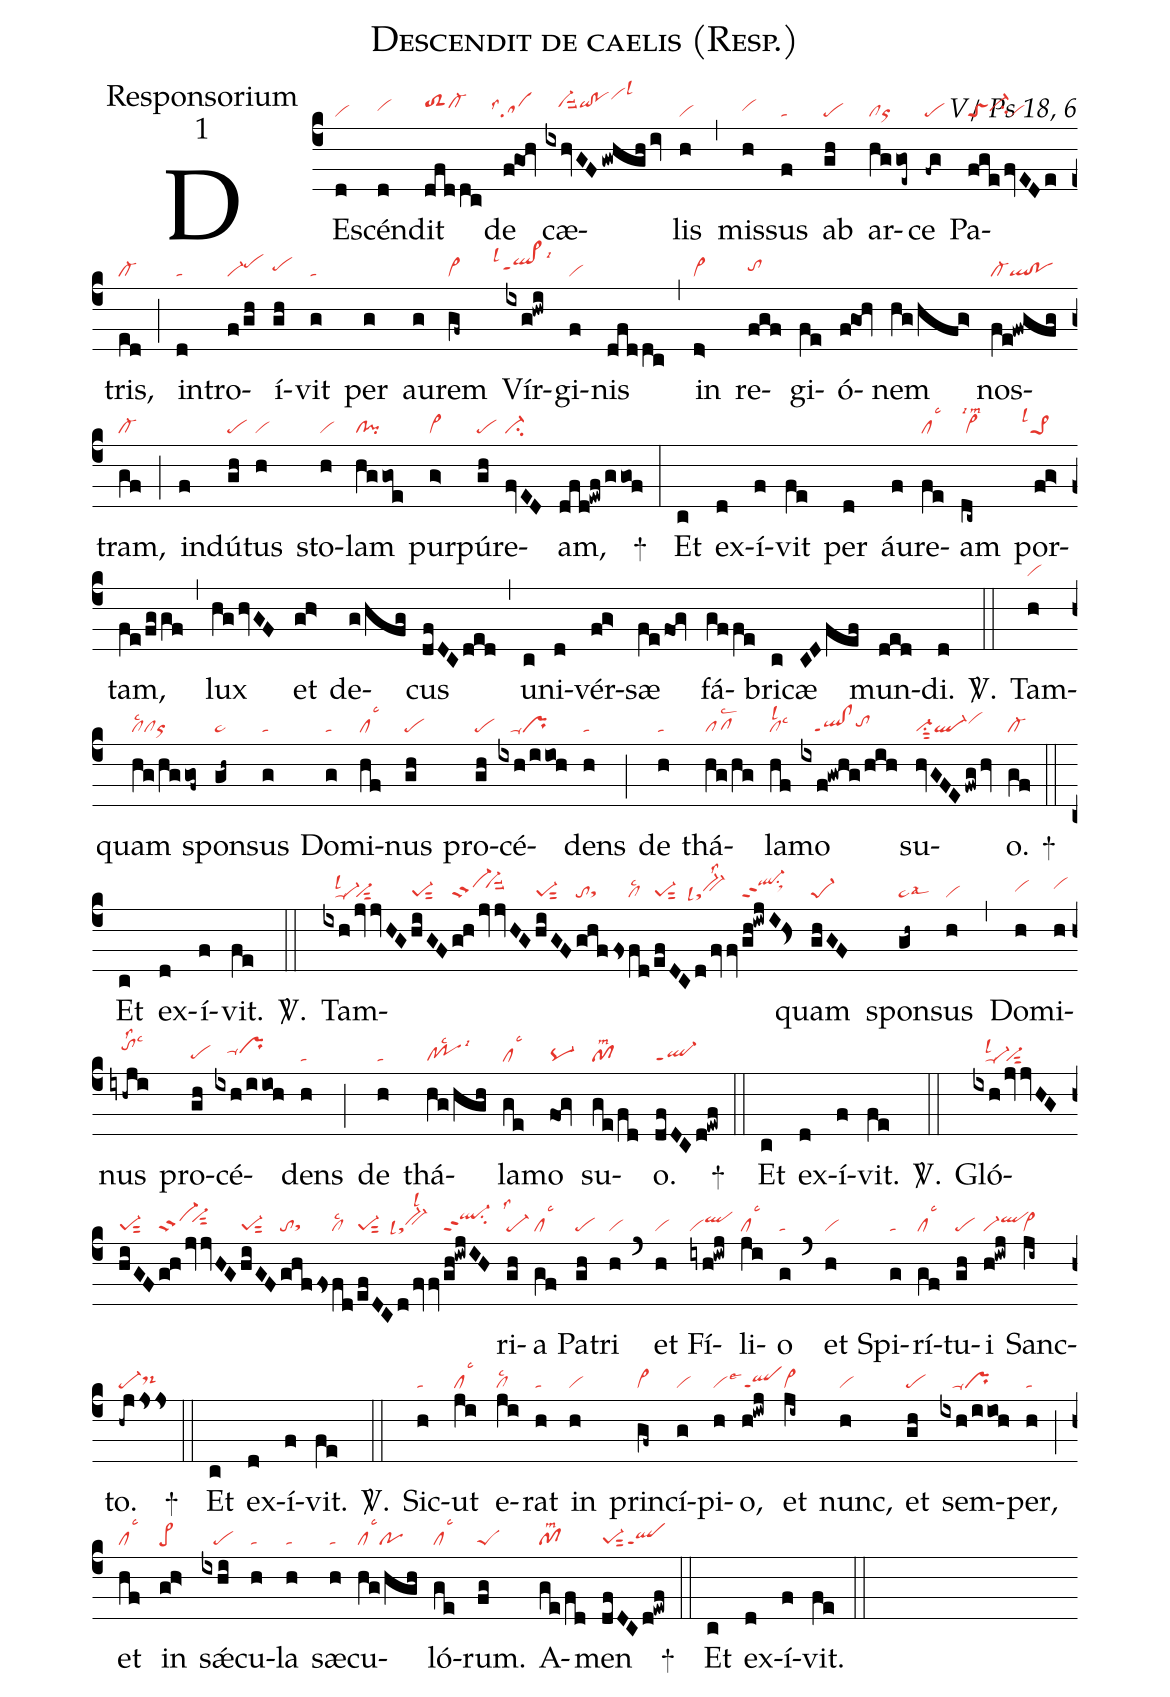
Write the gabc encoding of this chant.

name:Descendit de caelis (Resp.);
office-part:Responsorium;
mode:1;
commentary:V/ Ps 18, 6;
nabc-lines:1;
%%
(c4)
DE(d|vi)scén(d|vihh)dit(dfddc|toS2hicl-hi) de(fgOh|```salss4) cæ(ixhvGF/gwhgh/iv|///vi-hisuu2qihi!pohivihllsl3)lis(h|vi) (,)
mis(h|vihh)sus(f|ta) ab(gh|pe) ar(hggoe~|clor)ce(-fg|pe) Pa(fgefvEDe|toSci-hhvi)tris,(ed|cl-) (;)
in(d|ta)tro(f/gh|vi-pehi)í(gh|pehh)vit(g|ta) per(g) au(g)rem(gf~|vi>) Vír(ixg!hwi|```ql>hhppt1lsl4lsi6)gi(f|vi)nis(dfddc) (,)
in(d>|vi>) re(fgf|tohh)gi(fe)ó(fgOh)nem(hg/hfg>) nos(fe!fwgfg|cl-ql!po)tram,(gf|cl-) (;)
ind(f)ú(gh|pe)tus(h|vi) sto(h|vi)lam(hggoe|cl!pi) pur(g>|vi>)pú(gh|pe)re(fvED|ci-)am,(dfd!ewf/ggof) +(:)
Et(c) ex(d)í(f)vit(fe) per(d) áu(f)re(fe|cllsc3)am(dc~|vi>lsi2lsm2) por(fg>|```pe>1lsl1)tam,(fe/fggf) (,)
lux(hg/hvGF) et(gh>) de(g/hfg)cus(dfDCded) (,)
u(c)ni(d)vér(fg>)sæ(fefog) fá(gffe)bri(c)cæ(CDfef) mun(ded)di.(d) <sp>V/</sp>.(::)
Tam(h|vi)quam(hg/hggof~|cllsc2clor) spon(gh~|ta>)sus(g|ta) Do(g|ta)mi(hf|cllsc3)nus(gh|pe) pro(gh|pe)cé(ixh/iioh|///ta-pr)dens(h|ta) (;)
de(h|ta) thá(hg/hg|pflsc2)la(hf|cllsl2lsc3)mo(ixf!gwhg/hih|///ql!clppt1tohh) su(hvGFE/fwg/hv|vi-su1sut2ql-vihi)o.(gf|cl-) +(::)
Et(c) ex(d)í(f)vit.(fe) <sp>V/</sp>.(::)
Tam(ixh/jvjvHG|///ta-```vi-lsl1`vi-sut2|hiGF|pe-1sut2|g!hjvjvHG|vi-ppt2``vi-hisuu2|hiGF|pe-1sut2|ghffs|tosthg|fd/|cllsc2|efDC|pe-1sut2|dfvfv/|``stlsl1bv-hhlss2|gh!iwjI!Hs>|ql-hjppt2su1sux1)quam(ghGF|pe-1) spon(gh~|ta>lsal3)sus(h|vi) (,)
Do(h|vihh)mi(h|vihi)nus(iy-hji|///tohjlss2lsc3) pro(gh|pehg)cé(ixh/iioh|///ta-hiprhi)dens(h|ta) (;)
de(h|ta) thá(hg/hgh|cl!polsc2lsi3)la(ge|cllsc3)mo(fOg|pq-) su(ge/fd|pflsm2)o.(dfDCd!ewf|ql-ppt1) +(::)
Et(c) ex(d)í(f)vit.(fe) <sp>V/</sp>.(::)
Gló(ixh/jvjvHG|///ta-```vi-lsl1`vi-sut2|hiGF|pe-1sut2|g!hjvjvHG|vi-ppt2``vi-hisut2|hiGF|pe-1sut2|ghffs|tosthg|fd/|cllsc2|efDC|pe-1sut2|d/fvfv/|``stlsl1bv-hhlsl2|gh!iwjIH|ql-hjppt2su2lss3)ri(gh|pe-)a(gf|cllsc3) Pa(gh|pe)tri(h|vi) (`)
et(h|vi) Fí(iyh!iwj|viqlhi)li(ji|cllsc3)o(g|ta) (`)
et(h|vi) Spi(g|ta)rí(gf|cllsc3)tu(gh|pe)i(h!iwj|vi-qlhi) Sanc(ji~|vi>)to.(-hjjss|pe-ds-hh) +(::)
Et(c) ex(d)í(f)vit.(fe) <sp>V/</sp>.(::)
Sic(h|ta)ut(ji|cllsc3) e(ji|cllsc2)rat(h|ta) in(h|vi) prin(gf~|vi>)cí(g|vi)pi(h|vi)o,(h!iwj|```qlppt1lse4) et(ji~|vi>) nunc,(h|vi) et(gh|pe) sem(ixh/iioh|///ta-pr)per,(h|ta) (;)
et(hf|cllsc3) in(gh>|pe>) sǽ(ixhi|///pe)cu(h|ta)la(h|ta) sæ(h|ta)cu(hg/hgh|cllsc3po)ló(ge|cllsc3)rum.(fg|peS) A(ge/fd|pflsm2)men(dfDCd!ewf|pe-1sut2qlppt1) +(::)
Et(c) ex(d)í(f)vit.(fe) (::)
